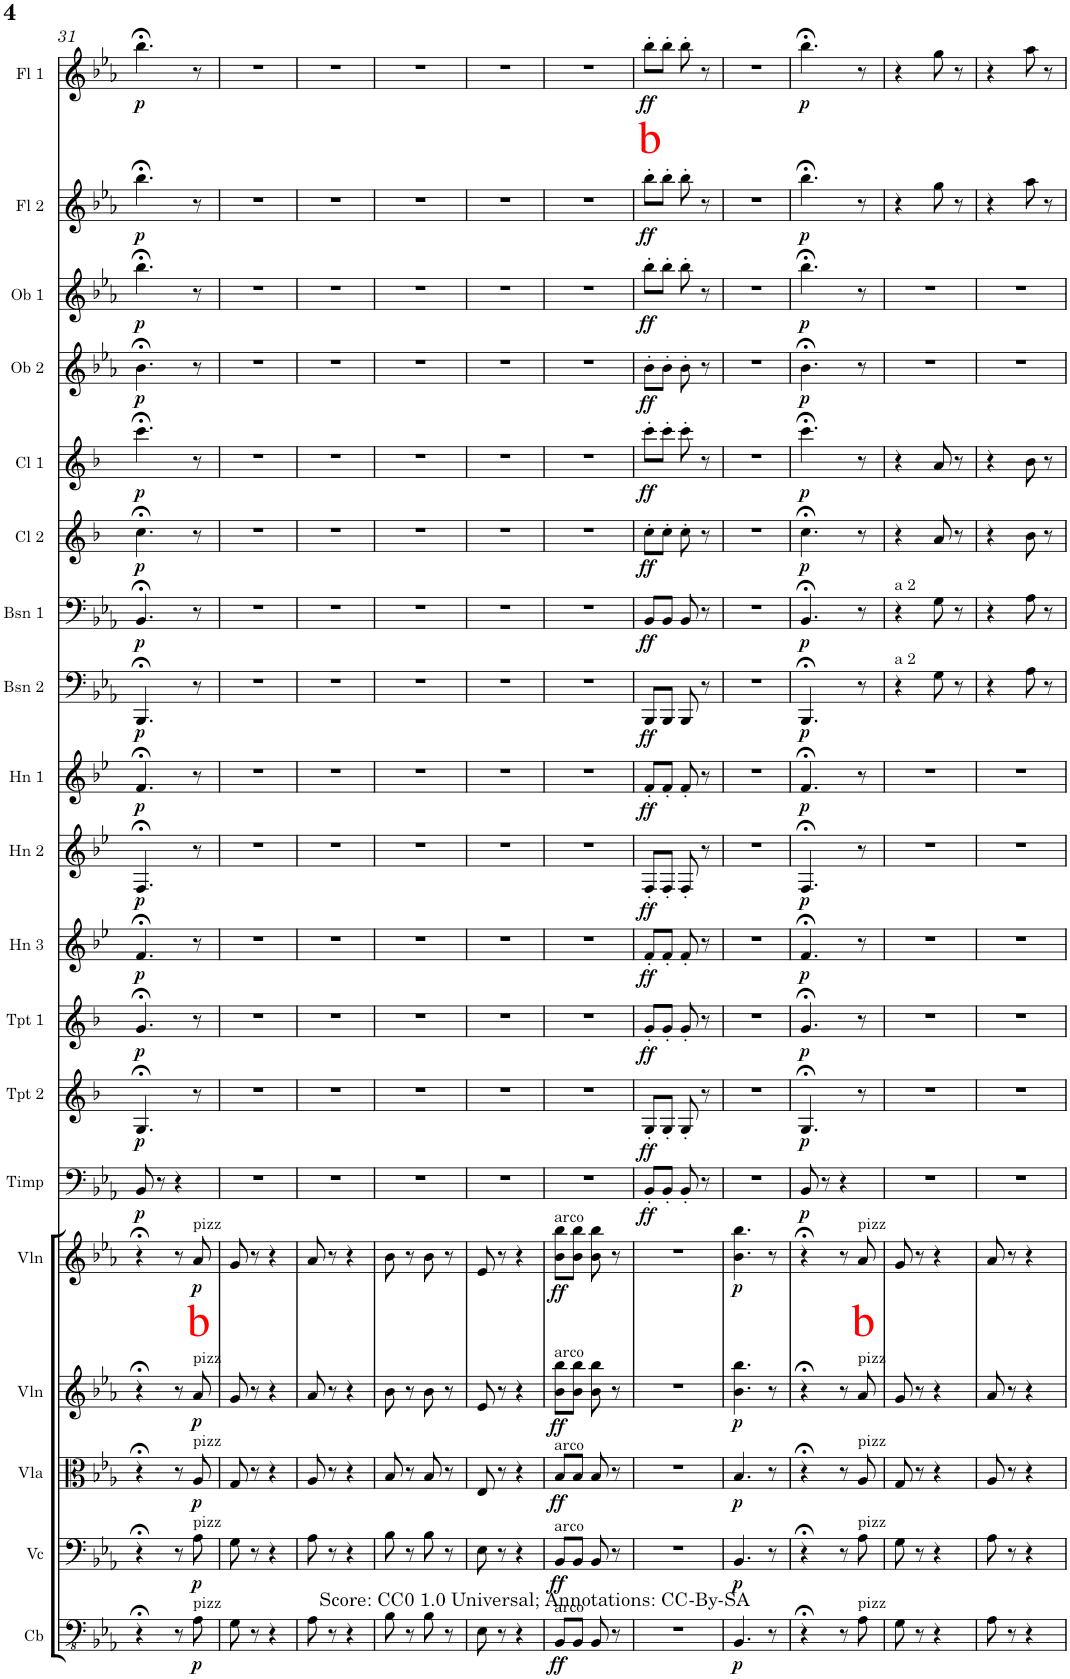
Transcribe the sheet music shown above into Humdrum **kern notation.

**kern	**dynam	**kern	**dynam	**kern	**dynam	**kern	**dynam	**kern	**text	**dynam	**kern	**dynam	**kern	**dynam	**kern	**dynam	**kern	**dynam	**kern	**dynam	**kern	**dynam	**kern	**dynam	**kern	**dynam	**kern	**dynam	**kern	**dynam	**kern	**dynam	**kern	**dynam	**kern	**dynam	**kern	**text	**dynam
*part19	*part19	*part18	*part18	*part17	*part17	*part16	*part16	*part15	*part15	*part15	*part14	*part14	*part13	*part13	*part12	*part12	*part11	*part11	*part10	*part10	*part9	*part9	*part8	*part8	*part7	*part7	*part6	*part6	*part5	*part5	*part4	*part4	*part3	*part3	*part2	*part2	*part1	*part1	*part1
*staff19	*staff19	*staff18	*staff18	*staff17	*staff17	*staff16	*staff16	*staff15	*staff15	*staff15	*staff14	*staff14	*staff13	*staff13	*staff12	*staff12	*staff11	*staff11	*staff10	*staff10	*staff9	*staff9	*staff8	*staff8	*staff7	*staff7	*staff6	*staff6	*staff5	*staff5	*staff4	*staff4	*staff3	*staff3	*staff2	*staff2	*staff1	*staff1	*staff1
*I"Contrabass	*	*I"Violoncello	*	*I"Viola	*	*I"Violin	*	*I"Violin	*	*	*I"Timpani	*	*I"Bb Trumpet 2	*	*I"Bb Trumpet 1	*	*I"F Horn 3	*	*I"F Horn 2	*	*I"F Horn 1	*	*I"Bassoon 2	*	*I"Bassoon 1	*	*I"Bb Clarinet 2	*	*I"Bb Clarinet 1	*	*I"Oboe 2	*	*I"Oboe 1	*	*I"Flute 2	*	*I"Flute 1	*	*
*I'Cb	*	*I'Vc	*	*I'Vla	*	*I'Vln	*	*I'Vln	*	*	*I'Timp	*	*I'Tpt 2	*	*I'Tpt 1	*	*I'Hn 3	*	*I'Hn 2	*	*I'Hn 1	*	*I'Bsn 2	*	*I'Bsn 1	*	*I'Cl 2	*	*I'Cl 1	*	*I'Ob 2	*	*I'Ob 1	*	*I'Fl 2	*	*I'Fl 1	*	*
!!LO:PB:g=z
*clefFv4	*	*clefF4	*	*clefC3	*	*clefG2	*	*clefG2	*	*	*clefF4	*	*clefG2	*	*clefG2	*	*clefG2	*	*clefG2	*	*clefG2	*	*clefF4	*	*clefF4	*	*clefG2	*	*clefG2	*	*clefG2	*	*clefG2	*	*clefG2	*	*clefG2	*	*
*	*	*	*	*	*	*	*	*	*	*	*	*	*Trd1c2	*	*Trd1c2	*	*Trd4c7	*	*Trd4c7	*	*Trd4c7	*	*	*	*	*	*Trd1c2	*	*Trd1c2	*	*	*	*	*	*	*	*	*	*
*k[b-e-a-]	*	*k[b-e-a-]	*	*k[b-e-a-]	*	*k[b-e-a-]	*	*k[b-e-a-]	*	*	*k[b-e-a-]	*	*k[b-]	*	*k[b-]	*	*k[b-e-]	*	*k[b-e-]	*	*k[b-e-]	*	*k[b-e-a-]	*	*k[b-e-a-]	*	*k[b-]	*	*k[b-]	*	*k[b-e-a-]	*	*k[b-e-a-]	*	*k[b-e-a-]	*	*k[b-e-a-]	*	*
*M2/4	*	*M2/4	*	*M2/4	*	*M2/4	*	*M2/4	*	*	*M2/4	*	*M2/4	*	*M2/4	*	*M2/4	*	*M2/4	*	*M2/4	*	*M2/4	*	*M2/4	*	*M2/4	*	*M2/4	*	*M2/4	*	*M2/4	*	*M2/4	*	*M2/4	*	*
=31	=31	=31	=31	=31	=31	=31	=31	=31	=31	=31	=31	=31	=31	=31	=31	=31	=31	=31	=31	=31	=31	=31	=31	=31	=31	=31	=31	=31	=31	=31	=31	=31	=31	=31	=31	=31	=31	=31	=31
!	!	!	!	!	!	!	!	!	!	!	!	!LO:DY:b	!	!LO:DY:b	!	!LO:DY:b	!	!LO:DY:b	!	!LO:DY:b	!	!LO:DY:b	!	!LO:DY:b	!	!LO:DY:b	!	!LO:DY:b	!	!LO:DY:b	!	!LO:DY:b	!	!LO:DY:b	!	!LO:DY:b	!	!	!LO:DY:b
4r;<	.	4r;<	.	4r;<	.	4r;<	.	4r;<	.	.	8BB-/	p	4.G;</	p	4.g;</	p	4.f;</	p	4.F;</	p	4.f;</	p	4.BBB-;</	p	4.BB-;</	p	4.cc;<\	p	4.ccc;<\	p	4.b-;<\	p	4.bb-;<\	p	4.bb-;<\	p	4.bb-;<\	.	p
.	.	.	.	.	.	.	.	.	.	.	8r	.	.	.	.	.	.	.	.	.	.	.	.	.	.	.	.	.	.	.	.	.	.	.	.	.	.	.	.
8r	.	8r	.	8r	.	8r	.	8r	.	.	4r	.	.	.	.	.	.	.	.	.	.	.	.	.	.	.	.	.	.	.	.	.	.	.	.	.	.	.	.
!	!	!	!	!	!	!	!	!LO:TX:a:t=pizz	!	!	!	!	!	!	!	!	!	!	!	!	!	!	!	!	!	!	!	!	!	!	!	!	!	!	!	!	!	!	!
!	!	!	!	!	!	!LO:TX:a:t=pizz	!	!	!	!	!	!	!	!	!	!	!	!	!	!	!	!	!	!	!	!	!	!	!	!	!	!	!	!	!	!	!	!	!
!	!	!	!	!LO:TX:a:t=pizz	!	!	!	!	!	!	!	!	!	!	!	!	!	!	!	!	!	!	!	!	!	!	!	!	!	!	!	!	!	!	!	!	!	!	!
!	!	!LO:TX:a:t=pizz	!	!	!	!	!	!	!	!	!	!	!	!	!	!	!	!	!	!	!	!	!	!	!	!	!	!	!	!	!	!	!	!	!	!	!	!	!
!LO:TX:a:t=pizz	!	!	!	!	!	!	!	!	!	!	!	!	!	!	!	!	!	!	!	!	!	!	!	!	!	!	!	!	!	!	!	!	!	!	!	!	!	!	!
!	!LO:DY:b	!	!LO:DY:b	!	!LO:DY:b	!	!LO:DY:b	!	!LO:LY:b:color=#FF0000	!LO:DY:b	!	!	!	!	!	!	!	!	!	!	!	!	!	!	!	!	!	!	!	!	!	!	!	!	!	!	!	!	!
8AA-\	p	8A-\	p	8A-/	p	8a-/	p	8a-/	b	p	.	.	8r	.	8r	.	8r	.	8r	.	8r	.	8r	.	8r	.	8r	.	8r	.	8r	.	8r	.	8r	.	8r	.	.
=32	=32	=32	=32	=32	=32	=32	=32	=32	=32	=32	=32	=32	=32	=32	=32	=32	=32	=32	=32	=32	=32	=32	=32	=32	=32	=32	=32	=32	=32	=32	=32	=32	=32	=32	=32	=32	=32	=32	=32
8GG\	.	8G\	.	8G/	.	8g/	.	8g/	.	.	2r	.	2r	.	2r	.	2r	.	2r	.	2r	.	2r	.	2r	.	2r	.	2r	.	2r	.	2r	.	2r	.	2r	.	.
8r	.	8r	.	8r	.	8r	.	8r	.	.	.	.	.	.	.	.	.	.	.	.	.	.	.	.	.	.	.	.	.	.	.	.	.	.	.	.	.	.	.
4r	.	4r	.	4r	.	4r	.	4r	.	.	.	.	.	.	.	.	.	.	.	.	.	.	.	.	.	.	.	.	.	.	.	.	.	.	.	.	.	.	.
=33	=33	=33	=33	=33	=33	=33	=33	=33	=33	=33	=33	=33	=33	=33	=33	=33	=33	=33	=33	=33	=33	=33	=33	=33	=33	=33	=33	=33	=33	=33	=33	=33	=33	=33	=33	=33	=33	=33	=33
8AA-\	.	8A-\	.	8A-/	.	8a-/	.	8a-/	.	.	2r	.	2r	.	2r	.	2r	.	2r	.	2r	.	2r	.	2r	.	2r	.	2r	.	2r	.	2r	.	2r	.	2r	.	.
8r	.	8r	.	8r	.	8r	.	8r	.	.	.	.	.	.	.	.	.	.	.	.	.	.	.	.	.	.	.	.	.	.	.	.	.	.	.	.	.	.	.
4r	.	4r	.	4r	.	4r	.	4r	.	.	.	.	.	.	.	.	.	.	.	.	.	.	.	.	.	.	.	.	.	.	.	.	.	.	.	.	.	.	.
=34	=34	=34	=34	=34	=34	=34	=34	=34	=34	=34	=34	=34	=34	=34	=34	=34	=34	=34	=34	=34	=34	=34	=34	=34	=34	=34	=34	=34	=34	=34	=34	=34	=34	=34	=34	=34	=34	=34	=34
8BB-\	.	8B-\	.	8B-/	.	8b-\	.	8b-\	.	.	2r	.	2r	.	2r	.	2r	.	2r	.	2r	.	2r	.	2r	.	2r	.	2r	.	2r	.	2r	.	2r	.	2r	.	.
8r	.	8r	.	8r	.	8r	.	8r	.	.	.	.	.	.	.	.	.	.	.	.	.	.	.	.	.	.	.	.	.	.	.	.	.	.	.	.	.	.	.
8BB-\	.	8B-\	.	8B-/	.	8b-\	.	8b-\	.	.	.	.	.	.	.	.	.	.	.	.	.	.	.	.	.	.	.	.	.	.	.	.	.	.	.	.	.	.	.
8r	.	8r	.	8r	.	8r	.	8r	.	.	.	.	.	.	.	.	.	.	.	.	.	.	.	.	.	.	.	.	.	.	.	.	.	.	.	.	.	.	.
=35	=35	=35	=35	=35	=35	=35	=35	=35	=35	=35	=35	=35	=35	=35	=35	=35	=35	=35	=35	=35	=35	=35	=35	=35	=35	=35	=35	=35	=35	=35	=35	=35	=35	=35	=35	=35	=35	=35	=35
8EE-\	.	8E-\	.	8E-/	.	8e-/	.	8e-/	.	.	2r	.	2r	.	2r	.	2r	.	2r	.	2r	.	2r	.	2r	.	2r	.	2r	.	2r	.	2r	.	2r	.	2r	.	.
8r	.	8r	.	8r	.	8r	.	8r	.	.	.	.	.	.	.	.	.	.	.	.	.	.	.	.	.	.	.	.	.	.	.	.	.	.	.	.	.	.	.
4r	.	4r	.	4r	.	4r	.	4r	.	.	.	.	.	.	.	.	.	.	.	.	.	.	.	.	.	.	.	.	.	.	.	.	.	.	.	.	.	.	.
=36	=36	=36	=36	=36	=36	=36	=36	=36	=36	=36	=36	=36	=36	=36	=36	=36	=36	=36	=36	=36	=36	=36	=36	=36	=36	=36	=36	=36	=36	=36	=36	=36	=36	=36	=36	=36	=36	=36	=36
!	!	!	!	!	!	!	!	!LO:TX:a:t=arco	!	!	!	!	!	!	!	!	!	!	!	!	!	!	!	!	!	!	!	!	!	!	!	!	!	!	!	!	!	!	!
!	!	!	!	!	!	!LO:TX:a:t=arco	!	!	!	!	!	!	!	!	!	!	!	!	!	!	!	!	!	!	!	!	!	!	!	!	!	!	!	!	!	!	!	!	!
!	!	!	!	!LO:TX:a:t=arco	!	!	!	!	!	!	!	!	!	!	!	!	!	!	!	!	!	!	!	!	!	!	!	!	!	!	!	!	!	!	!	!	!	!	!
!	!	!LO:TX:a:t=arco	!	!	!	!	!	!	!	!	!	!	!	!	!	!	!	!	!	!	!	!	!	!	!	!	!	!	!	!	!	!	!	!	!	!	!	!	!
!LO:TX:a:t=arco	!	!	!	!	!	!	!	!	!	!	!	!	!	!	!	!	!	!	!	!	!	!	!	!	!	!	!	!	!	!	!	!	!	!	!	!	!	!	!
!	!LO:DY:b	!	!LO:DY:b	!	!LO:DY:b	!	!LO:DY:b	!	!	!LO:DY:b	!	!	!	!	!	!	!	!	!	!	!	!	!	!	!	!	!	!	!	!	!	!	!	!	!	!	!	!	!
8BBB-/L	ff	8BB-/L	ff	8B-/L	ff	8b-\ 8bb-\L	ff	8b-\ 8bb-\L	.	ff	2r	.	2r	.	2r	.	2r	.	2r	.	2r	.	2r	.	2r	.	2r	.	2r	.	2r	.	2r	.	2r	.	2r	.	.
8BBB-/J	.	8BB-/J	.	8B-/J	.	8b-\ 8bb-\J	.	8b-\ 8bb-\J	.	.	.	.	.	.	.	.	.	.	.	.	.	.	.	.	.	.	.	.	.	.	.	.	.	.	.	.	.	.	.
8BBB-/	.	8BB-/	.	8B-/	.	8b-\ 8bb-\	.	8b-\ 8bb-\	.	.	.	.	.	.	.	.	.	.	.	.	.	.	.	.	.	.	.	.	.	.	.	.	.	.	.	.	.	.	.
8r	.	8r	.	8r	.	8r	.	8r	.	.	.	.	.	.	.	.	.	.	.	.	.	.	.	.	.	.	.	.	.	.	.	.	.	.	.	.	.	.	.
=37	=37	=37	=37	=37	=37	=37	=37	=37	=37	=37	=37	=37	=37	=37	=37	=37	=37	=37	=37	=37	=37	=37	=37	=37	=37	=37	=37	=37	=37	=37	=37	=37	=37	=37	=37	=37	=37	=37	=37
!	!	!	!	!	!	!	!	!	!	!	!	!LO:DY:b	!	!LO:DY:b	!	!LO:DY:b	!	!LO:DY:b	!	!LO:DY:b	!	!LO:DY:b	!	!LO:DY:b	!	!LO:DY:b	!	!LO:DY:b	!	!LO:DY:b	!	!LO:DY:b	!	!LO:DY:b	!	!LO:DY:b	!	!LO:LY:b:color=#FF0000	!LO:DY:b
2r	.	2r	.	2r	.	2r	.	2r	.	.	8BB-'/L	ff	8G'/L	ff	8g'/L	ff	8f'/L	ff	8F'/L	ff	8f'/L	ff	8BBB-/L	ff	8BB-/L	ff	8cc'\L	ff	8ccc'\L	ff	8b-'\L	ff	8bb-'\L	ff	8bb-'\L	ff	8bb-'\L	b	ff
.	.	.	.	.	.	.	.	.	.	.	8BB-'/J	.	8G'/J	.	8g'/J	.	8f'/J	.	8F'/J	.	8f'/J	.	8BBB-/J	.	8BB-/J	.	8cc'\J	.	8ccc'\J	.	8b-'\J	.	8bb-'\J	.	8bb-'\J	.	8bb-'\J	.	.
.	.	.	.	.	.	.	.	.	.	.	8BB-'/	.	8G'/	.	8g'/	.	8f'/	.	8F'/	.	8f'/	.	8BBB-/	.	8BB-/	.	8cc'\	.	8ccc'\	.	8b-'\	.	8bb-'\	.	8bb-'\	.	8bb-'\	.	.
.	.	.	.	.	.	.	.	.	.	.	8r	.	8r	.	8r	.	8r	.	8r	.	8r	.	8r	.	8r	.	8r	.	8r	.	8r	.	8r	.	8r	.	8r	.	.
=38	=38	=38	=38	=38	=38	=38	=38	=38	=38	=38	=38	=38	=38	=38	=38	=38	=38	=38	=38	=38	=38	=38	=38	=38	=38	=38	=38	=38	=38	=38	=38	=38	=38	=38	=38	=38	=38	=38	=38
!	!LO:DY:b	!	!LO:DY:b	!	!LO:DY:b	!	!LO:DY:b	!	!	!LO:DY:b	!	!	!	!	!	!	!	!	!	!	!	!	!	!	!	!	!	!	!	!	!	!	!	!	!	!	!	!	!
4.BBB-/	p	4.BB-/	p	4.B-/	p	4.b-\ 4.bb-\	p	4.b-\ 4.bb-\	.	p	2r	.	2r	.	2r	.	2r	.	2r	.	2r	.	2r	.	2r	.	2r	.	2r	.	2r	.	2r	.	2r	.	2r	.	.
8r	.	8r	.	8r	.	8r	.	8r	.	.	.	.	.	.	.	.	.	.	.	.	.	.	.	.	.	.	.	.	.	.	.	.	.	.	.	.	.	.	.
=39	=39	=39	=39	=39	=39	=39	=39	=39	=39	=39	=39	=39	=39	=39	=39	=39	=39	=39	=39	=39	=39	=39	=39	=39	=39	=39	=39	=39	=39	=39	=39	=39	=39	=39	=39	=39	=39	=39	=39
!	!	!	!	!	!	!	!	!	!	!	!	!LO:DY:b	!	!LO:DY:b	!	!LO:DY:b	!	!LO:DY:b	!	!LO:DY:b	!	!LO:DY:b	!	!LO:DY:b	!	!LO:DY:b	!	!LO:DY:b	!	!LO:DY:b	!	!LO:DY:b	!	!LO:DY:b	!	!LO:DY:b	!	!	!LO:DY:b
4r;<	.	4r;<	.	4r;<	.	4r;<	.	4r;<	.	.	8BB-/	p	4.G;</	p	4.g;</	p	4.f;</	p	4.F;</	p	4.f;</	p	4.BBB-;</	p	4.BB-;</	p	4.cc;<\	p	4.ccc;<\	p	4.b-;<\	p	4.bb-;<\	p	4.bb-;<\	p	4.bb-;<\	.	p
.	.	.	.	.	.	.	.	.	.	.	8r	.	.	.	.	.	.	.	.	.	.	.	.	.	.	.	.	.	.	.	.	.	.	.	.	.	.	.	.
8r	.	8r	.	8r	.	8r	.	8r	.	.	4r	.	.	.	.	.	.	.	.	.	.	.	.	.	.	.	.	.	.	.	.	.	.	.	.	.	.	.	.
!	!	!	!	!	!	!	!	!LO:TX:a:t=pizz	!	!	!	!	!	!	!	!	!	!	!	!	!	!	!	!	!	!	!	!	!	!	!	!	!	!	!	!	!	!	!
!	!	!	!	!	!	!LO:TX:a:t=pizz	!	!	!	!	!	!	!	!	!	!	!	!	!	!	!	!	!	!	!	!	!	!	!	!	!	!	!	!	!	!	!	!	!
!	!	!	!	!LO:TX:a:t=pizz	!	!	!	!	!	!	!	!	!	!	!	!	!	!	!	!	!	!	!	!	!	!	!	!	!	!	!	!	!	!	!	!	!	!	!
!	!	!LO:TX:a:t=pizz	!	!	!	!	!	!	!	!	!	!	!	!	!	!	!	!	!	!	!	!	!	!	!	!	!	!	!	!	!	!	!	!	!	!	!	!	!
!LO:TX:a:t=pizz	!	!	!	!	!	!	!	!	!	!	!	!	!	!	!	!	!	!	!	!	!	!	!	!	!	!	!	!	!	!	!	!	!	!	!	!	!	!	!
!	!	!	!	!	!	!	!	!	!LO:LY:b:color=#FF0000	!	!	!	!	!	!	!	!	!	!	!	!	!	!	!	!	!	!	!	!	!	!	!	!	!	!	!	!	!	!
8AA-\	.	8A-\	.	8A-/	.	8a-/	.	8a-/	b	.	.	.	8r	.	8r	.	8r	.	8r	.	8r	.	8r	.	8r	.	8r	.	8r	.	8r	.	8r	.	8r	.	8r	.	.
=40	=40	=40	=40	=40	=40	=40	=40	=40	=40	=40	=40	=40	=40	=40	=40	=40	=40	=40	=40	=40	=40	=40	=40	=40	=40	=40	=40	=40	=40	=40	=40	=40	=40	=40	=40	=40	=40	=40	=40
!	!	!	!	!	!	!	!	!	!	!	!	!	!	!	!	!	!	!	!	!	!	!	!	!	!LO:TX:a:t=a 2	!	!	!	!	!	!	!	!	!	!	!	!	!	!
!	!	!	!	!	!	!	!	!	!	!	!	!	!	!	!	!	!	!	!	!	!	!	!LO:TX:a:t=a 2	!	!	!	!	!	!	!	!	!	!	!	!	!	!	!	!
8GG\	.	8G\	.	8G/	.	8g/	.	8g/	.	.	2r	.	2r	.	2r	.	2r	.	2r	.	2r	.	4r	.	4r	.	4r	.	4r	.	2r	.	2r	.	4r	.	4r	.	.
8r	.	8r	.	8r	.	8r	.	8r	.	.	.	.	.	.	.	.	.	.	.	.	.	.	.	.	.	.	.	.	.	.	.	.	.	.	.	.	.	.	.
4r	.	4r	.	4r	.	4r	.	4r	.	.	.	.	.	.	.	.	.	.	.	.	.	.	8G\	.	8G\	.	8a/	.	8a/	.	.	.	.	.	8gg\	.	8gg\	.	.
.	.	.	.	.	.	.	.	.	.	.	.	.	.	.	.	.	.	.	.	.	.	.	8r	.	8r	.	8r	.	8r	.	.	.	.	.	8r	.	8r	.	.
=41	=41	=41	=41	=41	=41	=41	=41	=41	=41	=41	=41	=41	=41	=41	=41	=41	=41	=41	=41	=41	=41	=41	=41	=41	=41	=41	=41	=41	=41	=41	=41	=41	=41	=41	=41	=41	=41	=41	=41
8AA-\	.	8A-\	.	8A-/	.	8a-/	.	8a-/	.	.	2r	.	2r	.	2r	.	2r	.	2r	.	2r	.	4r	.	4r	.	4r	.	4r	.	2r	.	2r	.	4r	.	4r	.	.
8r	.	8r	.	8r	.	8r	.	8r	.	.	.	.	.	.	.	.	.	.	.	.	.	.	.	.	.	.	.	.	.	.	.	.	.	.	.	.	.	.	.
4r	.	4r	.	4r	.	4r	.	4r	.	.	.	.	.	.	.	.	.	.	.	.	.	.	8A-\	.	8A-\	.	8b-\	.	8b-\	.	.	.	.	.	8aa-\	.	8aa-\	.	.
.	.	.	.	.	.	.	.	.	.	.	.	.	.	.	.	.	.	.	.	.	.	.	8r	.	8r	.	8r	.	8r	.	.	.	.	.	8r	.	8r	.	.
=	=	=	=	=	=	=	=	=	=	=	=	=	=	=	=	=	=	=	=	=	=	=	=	=	=	=	=	=	=	=	=	=	=	=	=	=	=	=	=
*-	*-	*-	*-	*-	*-	*-	*-	*-	*-	*-	*-	*-	*-	*-	*-	*-	*-	*-	*-	*-	*-	*-	*-	*-	*-	*-	*-	*-	*-	*-	*-	*-	*-	*-	*-	*-	*-	*-	*-
